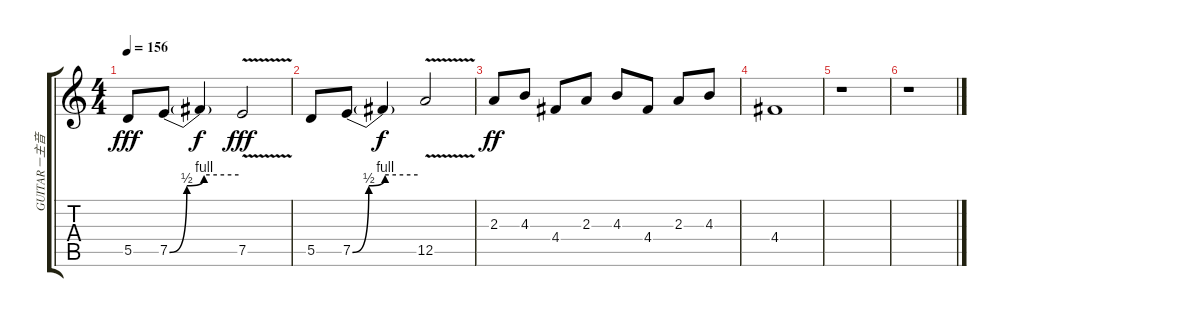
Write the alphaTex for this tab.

\track ("GUITAR－主音" "GUITAR－主音") {instrument distortionguitar}
\staff {score tabs}
\tuning (E4 B3 G3 D3 A2 E2) {hide}
\ts (4 4)
\tempo 156
\clef g2
\ks c
5.5.8{dy fff instrument guitarharmonics} 7.5{be (custom 0 0 15 2 30 4 60 4)}.8 7.5{t}.4{dy f} 7.5{v}.2{dy fff} |
5.5.8 7.5{be (custom 0 0 15 2 30 4 60 4)}.8 7.5{t}.4{dy f} 12.5{v}.2{volume 16 balance 5 instrument distortionguitar} |
2.3.8{dy ff} 4.3.8 4.4.8 2.3.8 4.3.8 4.4.8 2.3.8 4.3.8 |
4.4.1 |
r.1 |
r.1
